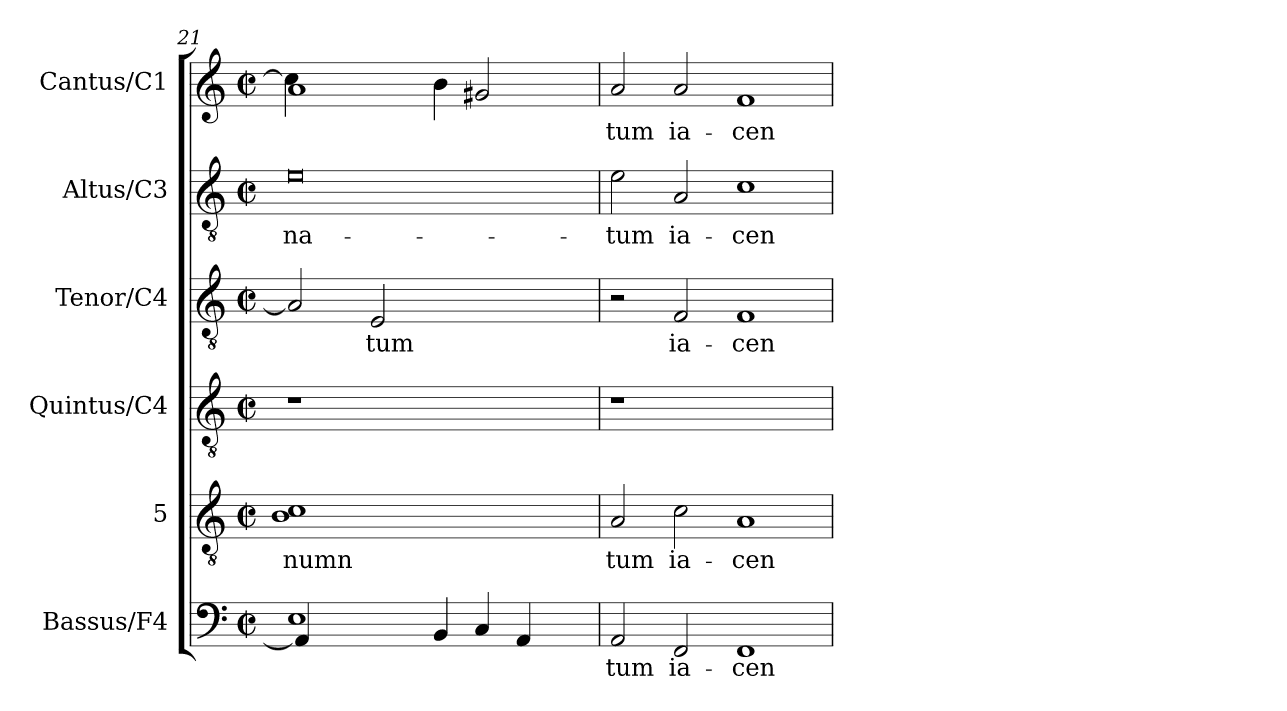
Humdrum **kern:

**kern	**text	**kern	**text	**kern	**kern	**text	**kern	**text	**kern	**text
*part6	*part6	*part5	*part5	*part4	*part3	*part3	*part2	*part2	*part1	*part1
*staff6	*staff6	*staff5	*staff5	*staff4	*staff3	*staff3	*staff2	*staff2	*staff1	*staff1
*I"Bassus/F4	*	*I"5	*	*I"Quintus/C4	*I"Tenor/C4	*	*I"Altus/C3	*	*I"Cantus/C1	*
*I'B	*	*	*	*	*I'T	*	*I'A	*	*I'C	*
*clefF4	*	*clefGv2	*	*clefGv2	*clefGv2	*	*clefGv2	*	*clefG2	*
*k[]	*	*k[]	*	*k[]	*k[]	*	*k[]	*	*k[]	*
*C:	*	*C:	*	*C:	*C:	*	*C:	*	*C:	*
*M2/2	*	*M2/2	*	*M2/2	*M2/2	*	*M2/2	*	*M2/2	*
*met(c|)	*	*met(c|)	*	*met(c|)	*met(c|)	*	*met(c|)	*	*met(c|)	*
=21	=21	=21	=21	=21	=21	=21	=21	=21	=21	=21
*^	*	*	*	*	*	*	*	*	*	*
!	!	!LO:LY:b:rj	!	!LO:LY:b:cj	!	!	!LO:LY:b:rj	!	!LO:LY:b:rj	!	!LO:LY:b:rj
*	*	*	*	*	*	*	*	*	*	*^	*
1E	4AA/]	--	1c 1B	-numn	1r	2A/]	--	0e	na-	1a	4cc\]	--
.	4ryy	.	.	.	.	.	.	.	.	.	4ryy	.
!	!	!	!	!	!	!	!LO:LY:b:rj	!	!	!	!	!
.	1.ryy	.	.	.	.	2E/	-tum	.	.	.	1.ryy	.
!	!	!LO:LY:b:rj	!	!	!	!	!	!	!	!	!	!LO:LY:b:rj
4BB/	.	--	1ryy	.	1ryy	1ryy	.	.	.	4b\	.	--
!	!	!LO:LY:b:rj	!	!	!	!	!	!	!	!	!	!LO:LY:b:rj
4C/	.	--	.	.	.	.	.	.	.	2g#X/	.	--
!	!	!LO:LY:b:rj	!	!	!	!	!	!	!	!	!	!
4AA/	.	--	.	.	.	.	.	.	.	.	.	.
4ryy	.	.	.	.	.	.	.	.	.	4ryy	.	.
*v	*v	*	*	*	*	*	*	*	*	*v	*v	*
=22	=22	=22	=22	=22	=22	=22	=22	=22	=22	=22
!	!LO:LY:b:rj	!	!LO:LY:b:cj	!	!	!	!	!LO:LY:b:rj	!	!LO:LY:b:rj
2AA/	-tum	2A/	tum	1r	2r	.	2e\	-tum	2a/	-tum
!	!LO:LY:b:rj	!	!LO:LY:b:cj	!	!	!LO:LY:b:rj	!	!LO:LY:b:rj	!	!LO:LY:b:rj
2FF/	ia-	2c\	ia-	.	2F/	ia-	2A/	ia-	2a/	ia-
!	!LO:LY:b:rj	!	!LO:LY:b:cj	!	!	!LO:LY:b:rj	!	!LO:LY:b:rj	!	!LO:LY:b:rj
1FF	-cen-	1A	-cen-	1ryy	1F	-cen-	1c	-cen-	1f	-cen-
=	=	=	=	=	=	=	=	=	=	=
*-	*-	*-	*-	*-	*-	*-	*-	*-	*-	*-
